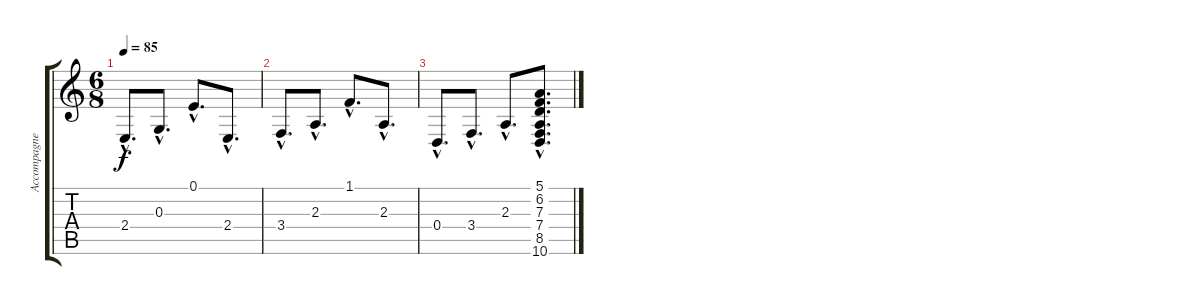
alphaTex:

\track ("Accompagnement 1" "Accompagne") {instrument violin}
\staff {score tabs}
\tuning (E4 B3 G3 D3 A2 E2) {hide}
\ts (6 8)
\tempo 85
\clef g2
\ks c
2.4{hac}.8{d dy f} 0.3{hac}.8{d} 0.1{hac}.8{d} 2.4{hac}.8{d} |
3.4{hac}.8{d} 2.3{hac}.8{d} 1.1{hac}.8{d} 2.3{hac}.8{d} |
0.4{hac}.8{d} 3.4{hac}.8{d} 2.3{hac}.8{d} (5.1{hac} 6.2{hac} 7.3{hac} 7.4{hac} 8.5{hac} 10.6{hac}).8{d}
